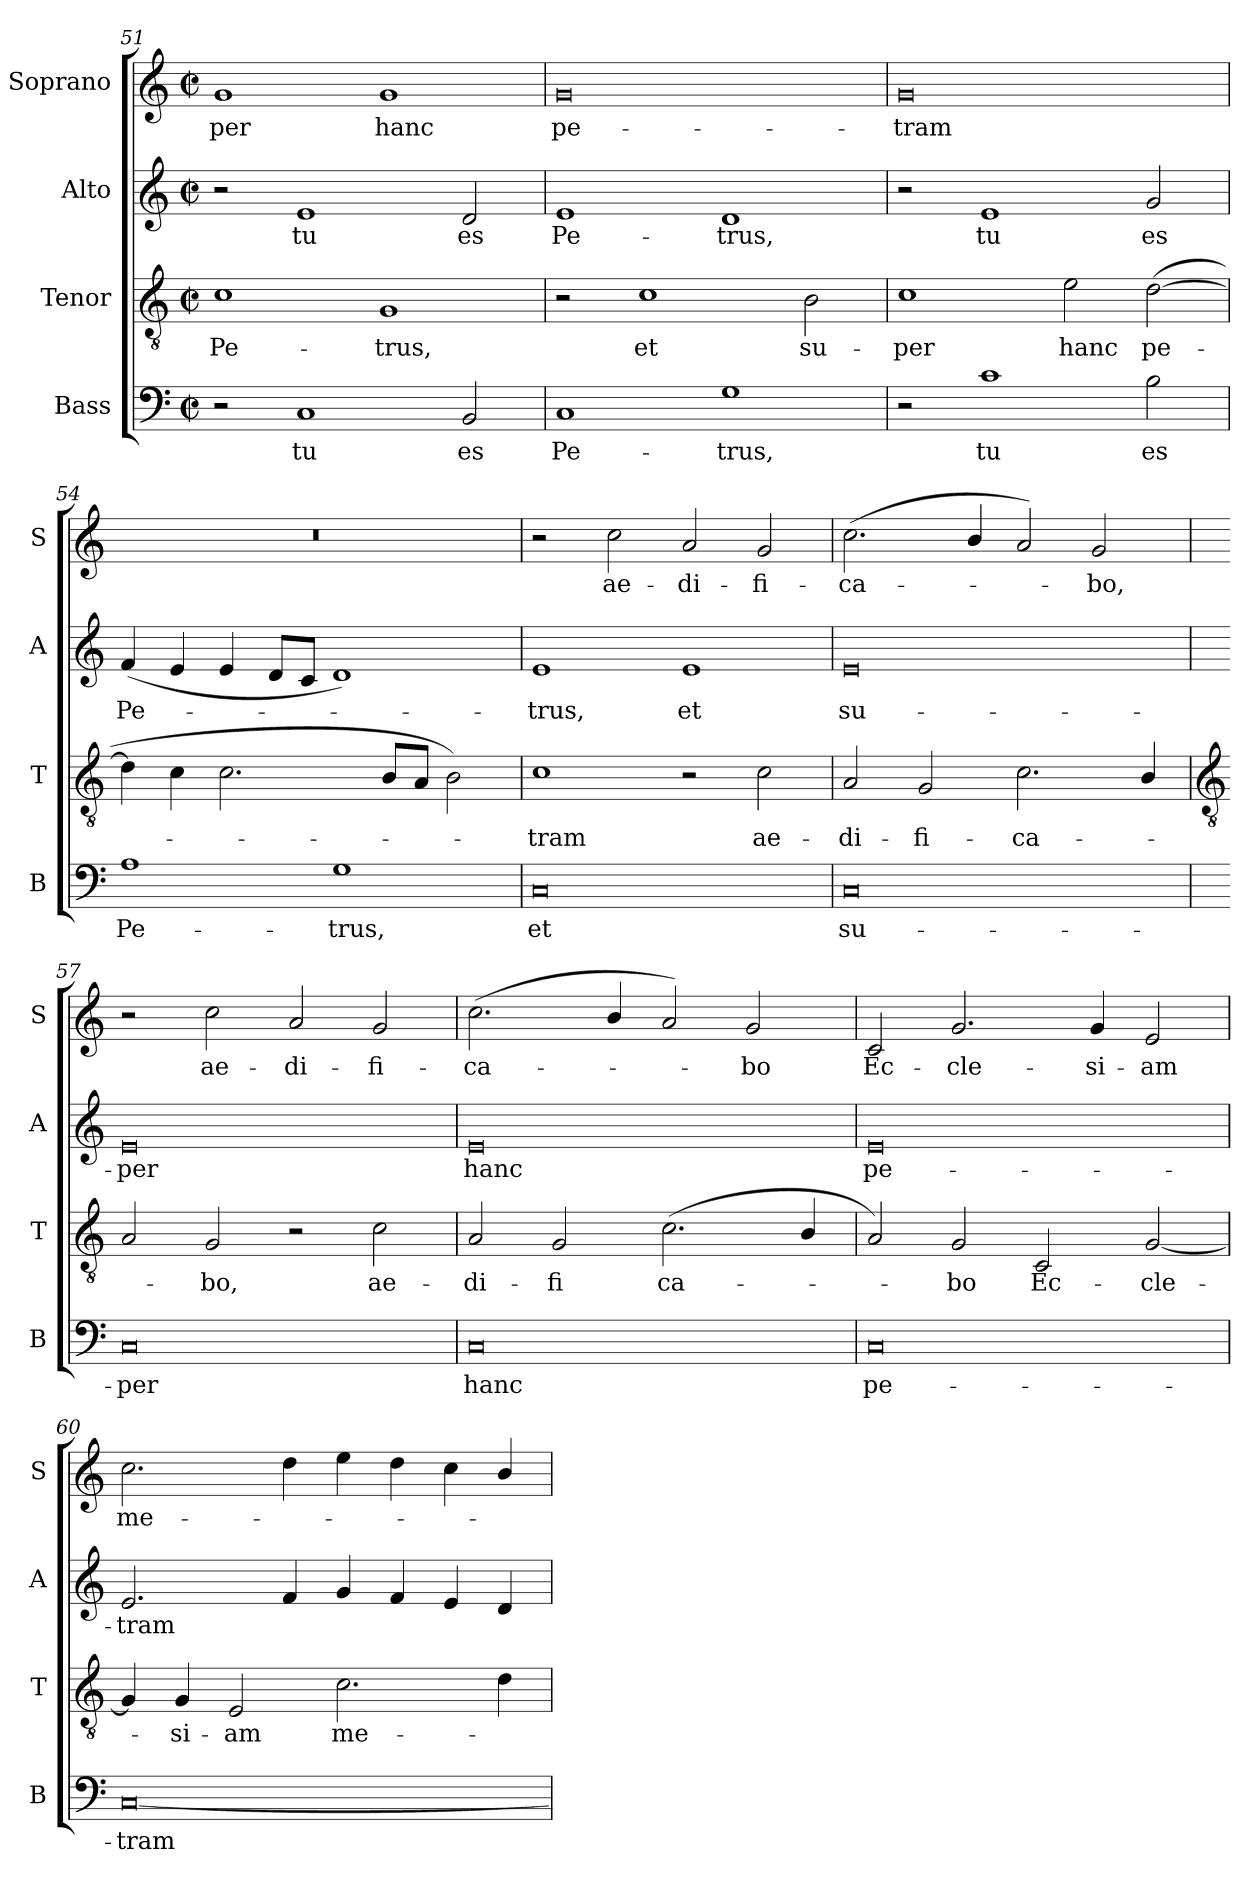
**kern	**text	**kern	**text	**kern	**text	**kern	**text
*part4	*part4	*part3	*part3	*part2	*part2	*part1	*part1
*staff4	*staff4	*staff3	*staff3	*staff2	*staff2	*staff1	*staff1
*I"Bass	*	*I"Tenor	*	*I"Alto	*	*I"Soprano	*
*I'B	*	*I'T	*	*I'A	*	*I'S	*
!!LO:LB:g=z
*clefF4	*	*clefGv2	*	*clefG2	*	*clefG2	*
*k[]	*	*k[]	*	*k[]	*	*k[]	*
*C:	*	*C:	*	*C:	*	*C:	*
*M4/2	*	*M4/2	*	*M4/2	*	*M4/2	*
*met(c|)	*	*met(c|)	*	*met(c|)	*	*met(c|)	*
=51	=51	=51	=51	=51	=51	=51	=51
!	!	!	!LO:LY:b	!	!	!	!LO:LY:b
2r	.	1c	Pe-	2r	.	1g	-per
!	!LO:LY:b	!	!	!	!LO:LY:b	!	!
1C	tu	.	.	1e	tu	.	.
!	!	!	!LO:LY:b	!	!	!	!LO:LY:b
.	.	1G	-trus,	.	.	1g	hanc
!	!LO:LY:b	!	!	!	!LO:LY:b	!	!
2BB	es	.	.	2d	es	.	.
=52	=52	=52	=52	=52	=52	=52	=52
!	!LO:LY:b	!	!	!	!LO:LY:b	!	!LO:LY:b
1C	Pe-	2r	.	1e	Pe-	0g	pe-
!	!	!	!LO:LY:b	!	!	!	!
.	.	1c	et	.	.	.	.
!	!LO:LY:b	!	!	!	!LO:LY:b	!	!
1G	-trus,	.	.	1d	-trus,	.	.
!	!	!	!LO:LY:b	!	!	!	!
.	.	2B	su-	.	.	.	.
=53	=53	=53	=53	=53	=53	=53	=53
!	!	!	!LO:LY:b	!	!	!	!LO:LY:b
2r	.	1c	-per	2r	.	0g	-tram
!	!LO:LY:b	!	!	!	!LO:LY:b	!	!
1c	tu	.	.	1e	tu	.	.
!	!	!	!LO:LY:b	!	!	!	!
.	.	2e	hanc	.	.	.	.
!	!LO:LY:b	!	!LO:LY:b	!	!LO:LY:b	!	!
2B	es	(>[2d	pe-	2g	es	.	.
=54	=54	=54	=54	=54	=54	=54	=54
!	!LO:LY:b	!	!	!	!LO:LY:b	!	!
1A	Pe-	4d]	.	(<4f	Pe-	0r	.
.	.	4c	.	4e	.	.	.
.	.	2.c	.	4e	.	.	.
.	.	.	.	8dL	.	.	.
.	.	.	.	8cJ	.	.	.
!	!LO:LY:b	!	!	!	!	!	!
1G	-trus,	.	.	1d)	.	.	.
.	.	8BL	.	.	.	.	.
.	.	8AJ	.	.	.	.	.
.	.	2B)	.	.	.	.	.
=55	=55	=55	=55	=55	=55	=55	=55
!	!LO:LY:b	!	!LO:LY:b	!	!LO:LY:b	!	!
0C	et	1c	tram	1e	trus,	2r	.
!	!	!	!	!	!	!	!LO:LY:b
.	.	.	.	.	.	2cc	ae-
!	!	!	!	!	!LO:LY:b	!	!LO:LY:b
.	.	2r	.	1e	et	2a	-di-
!	!	!	!LO:LY:b	!	!	!	!LO:LY:b
.	.	2c	ae-	.	.	2g	-fi-
=56	=56	=56	=56	=56	=56	=56	=56
!	!LO:LY:b	!	!LO:LY:b	!	!LO:LY:b	!	!LO:LY:b
0C	su-	2A	-di-	0e	su-	(<2.cc	-ca-
!	!	!	!LO:LY:b	!	!	!	!
.	.	2G	-fi-	.	.	.	.
.	.	.	.	.	.	4b/	.
!	!	!	!LO:LY:b	!	!	!	!
.	.	2.c	-ca-	.	.	2a)	.
!	!	!	!	!	!	!	!LO:LY:b
.	.	.	.	.	.	2g	bo,
.	.	4B/	.	.	.	.	.
!!LO:LB:g=z
=57	=57	=57	=57	=57	=57	=57	=57
*	*	*clefGv2	*	*	*	*	*
!	!LO:LY:b	!	!	!	!LO:LY:b	!	!
0C	-per	2A	.	0e	-per	2r	.
!	!	!	!LO:LY:b	!	!	!	!LO:LY:b
.	.	2G	bo,	.	.	2cc	ae-
!	!	!	!	!	!	!	!LO:LY:b
.	.	2r	.	.	.	2a	-di-
!	!	!	!LO:LY:b	!	!	!	!LO:LY:b
.	.	2c	ae-	.	.	2g	-fi-
=58	=58	=58	=58	=58	=58	=58	=58
!	!LO:LY:b	!	!LO:LY:b	!	!LO:LY:b	!	!LO:LY:b
0C	hanc	2A	-di-	0e	hanc	(<2.cc	-ca-
!	!	!	!LO:LY:b	!	!	!	!
.	.	2G	-fi	.	.	.	.
.	.	.	.	.	.	4b/	.
!	!	!	!LO:LY:b	!	!	!	!
.	.	(<2.c	ca-	.	.	2a)	.
!	!	!	!	!	!	!	!LO:LY:b
.	.	.	.	.	.	2g	bo
.	.	4B/	.	.	.	.	.
=59	=59	=59	=59	=59	=59	=59	=59
!	!LO:LY:b	!	!	!	!LO:LY:b	!	!LO:LY:b
0C	pe-	2A)	.	0e	pe-	2c	Ec-
!	!	!	!LO:LY:b	!	!	!	!LO:LY:b
.	.	2G	bo	.	.	2.g	-cle-
!	!	!	!LO:LY:b	!	!	!	!
.	.	2C	Ec-	.	.	.	.
!	!	!	!	!	!	!	!LO:LY:b
.	.	.	.	.	.	4g	-si-
!	!	!	!LO:LY:b	!	!	!	!LO:LY:b
.	.	[2G	-cle-	.	.	2e	-am
=60	=60	=60	=60	=60	=60	=60	=60
!	!LO:LY:b	!	!	!	!LO:LY:b	!	!LO:LY:b
[0C	-tram	4G]	.	2.e	-tram	2.cc	me-
!	!	!	!LO:LY:b	!	!	!	!
.	.	4G	si-	.	.	.	.
!	!	!	!LO:LY:b	!	!	!	!
.	.	2E	-am	.	.	.	.
.	.	.	.	4f	.	4dd	.
!	!	!	!LO:LY:b	!	!	!	!
.	.	2.c	me-	4g	.	4ee	.
.	.	.	.	4f	.	4dd	.
.	.	.	.	4e	.	4cc	.
.	.	4d	.	4d	.	4b/	.
=	=	=	=	=	=	=	=
*-	*-	*-	*-	*-	*-	*-	*-
